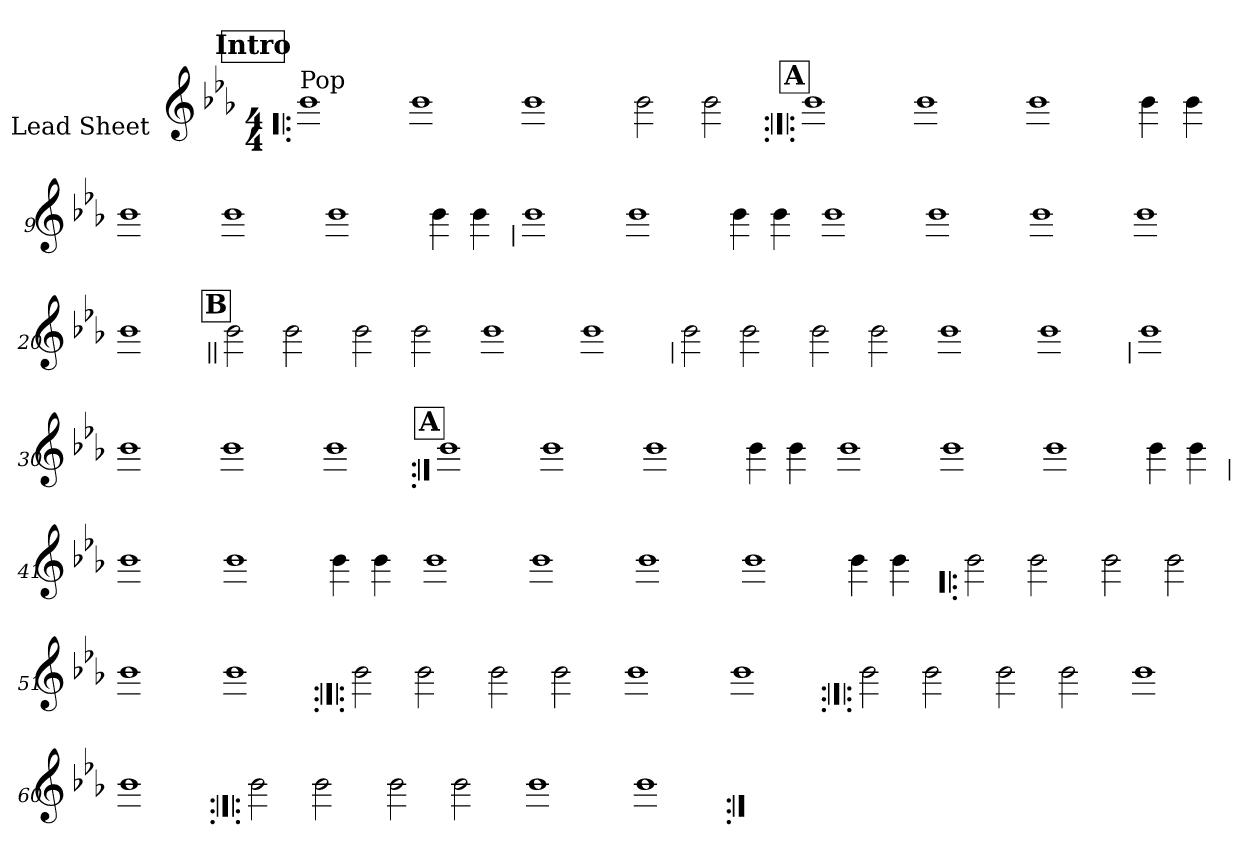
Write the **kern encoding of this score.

**kern
*part1
*staff1
*I"Lead Sheet
*stria0
*clefG2
*k[b-e-a-]
*E-:
*M4/4
*MM104
!!LO:REH:place=s1:a:t=Intro
=1!|:
!LO:TX:a:t=Pop
1b-
=2-
1b-
=3-
1b-
=4-
2b-
2b-
!!LO:LB:g=z
!!LO:REH:place=s1:a:t=A
=5:|!|:
1b-
=6-
1b-
=7-
1b-
=8-
4b-
4b-
=9-
1b-
=10-
1b-
=11-
1b-
=12-
4b-
4b-
!!LO:LB:g=z
=13
1b-
=14-
1b-
=15-
4b-
4b-
=16-
1b-
=17-
1b-
=18-
1b-
=19-
1b-
=20-
1b-
!!LO:LB:g=z
!!LO:REH:place=s1:a:t=B
=21||
2b-
2b-
=22-
2b-
2b-
=23-
1b-
=24-
1b-
!!LO:LB:g=z
=25
2b-
2b-
=26-
2b-
2b-
=27-
1b-
=28-
1b-
!!LO:LB:g=z
=29
1b-
=30-
1b-
=31-
1b-
=32-
1b-
!!LO:LB:g=z
!!LO:REH:place=s1:a:t=A
=33:|!
1b-
=34-
1b-
=35-
1b-
=36-
4b-
4b-
=37-
1b-
=38-
1b-
=39-
1b-
=40-
4b-
4b-
!!LO:LB:g=z
=41
1b-
=42-
1b-
=43-
4b-
4b-
=44-
1b-
=45-
1b-
=46-
1b-
=47-
1b-
=48-
4b-
4b-
!!LO:LB:g=z
=49!|:
2b-
2b-
=50-
2b-
2b-
=51-
1b-
=52-
1b-
!!LO:LB:g=z
=53:|!|:
2b-
2b-
=54-
2b-
2b-
=55-
1b-
=56-
1b-
!!LO:LB:g=z
=57:|!|:
2b-
2b-
=58-
2b-
2b-
=59-
1b-
=60-
1b-
!!LO:LB:g=z
=61:|!|:
2b-
2b-
=62-
2b-
2b-
=63-
1b-
=64-
1b-
=:|!
*-
